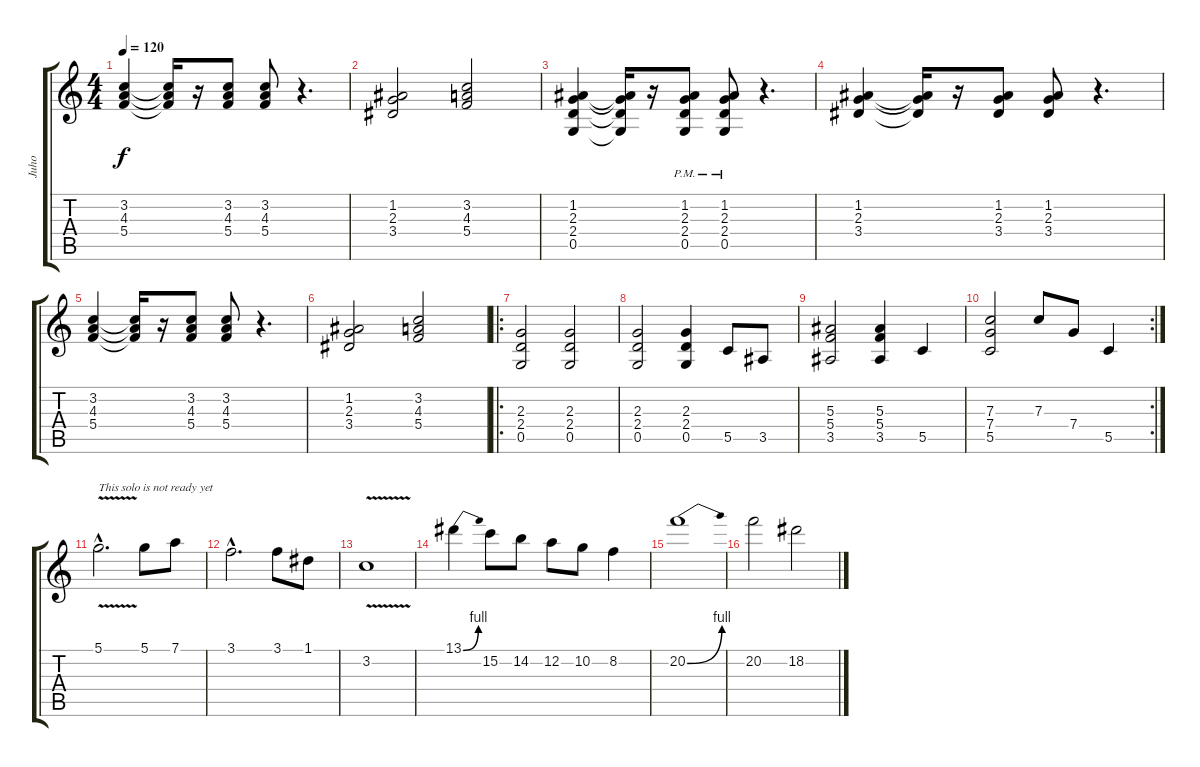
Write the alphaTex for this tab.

\track ("Juho" "Juho") {instrument electricguitarclean}
\staff {score tabs}
\tuning (D4 A3 F3 C3 G2 D2) {hide}
\ts (4 4)
\tempo 120
\clef g2
\ks c
(3.2 4.3 5.4).4{dy f} (3.2{t} 4.3{t} 5.4{t}).16 r.16 (3.2 4.3 5.4).8 (3.2 4.3 5.4).8 r.4{d} |
(1.2 2.3 3.4).2 (3.2 4.3 5.4).2 |
(1.2 2.3 2.4 0.5).4 (1.2{t} 2.3{t} 2.4{t} 0.5{t}).16 r.16 (1.2 2.3 2.4 0.5{pm}).8 (1.2 2.3 2.4 0.5{pm}).8 r.4{d} |
(1.2 2.3 3.4).4 (1.2{t} 2.3{t} 3.4{t}).16 r.16 (1.2 2.3 3.4).8 (1.2 2.3 3.4).8 r.4{d} |
(3.2 4.3 5.4).4 (3.2{t} 4.3{t} 5.4{t}).16 r.16 (3.2 4.3 5.4).8 (3.2 4.3 5.4).8 r.4{d} |
(1.2 2.3 3.4).2 (3.2 4.3 5.4).2 |
\ro
(2.3 2.4 0.5).2{volume 12 instrument overdrivenguitar} (2.3 2.4 0.5).2 |
(2.3 2.4 0.5).2 (2.3 2.4 0.5).4 5.5.8 3.5.8 |
(5.3 5.4 3.5).2 (5.3 5.4 3.5).4 5.5.4 |
\rc 2
(7.3 7.4 5.5).2 7.3.8 7.4.8 5.5.4 |
5.1{v hac}.2{d txt "This solo is not ready yet" instrument distortionguitar} 5.1.8 7.1.8 |
3.1{hac}.2{d} 3.1.8 1.1.8 |
3.2{v}.1 |
13.1{be (bend 0 0 60 4)}.4 15.2.8 14.2.8 12.2.8 10.2.8 8.2.4 |
20.2{be (bend 0 0 60 4)}.1 |
20.2.2 18.2.2
